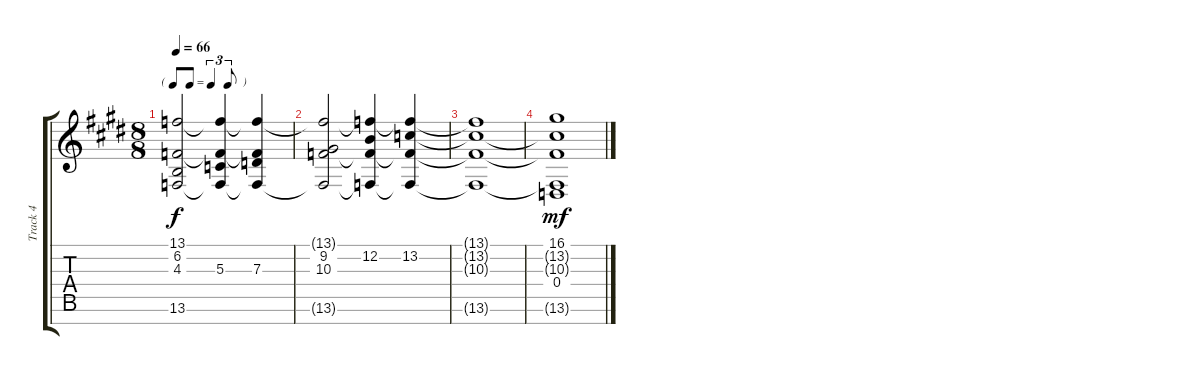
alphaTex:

\track ("Track 4" "Track 4") {instrument pad4choir}
\staff {score tabs}
\tuning (E4 B3 G3 D3 A2 E2 B1) {hide}
\ts (8 8)
\tf triplet8th
\tempo 66
\clef g2
\ks c#minor
(13.1 6.2 4.3 13.6{t}).2{dy f} (13.1{t} 6.2{t} 5.3 13.6{t}).4 (13.1{t} 6.2{t} 7.3 13.6{t}).4 |
(13.1{t} 9.2 10.3 13.6{t}).2 (13.1{t} 12.2 10.3{t} 13.6{t}).4 (13.1{t} 13.2 10.3{t} 13.6{t}).4 |
(13.1{t} 13.2{t} 10.3{t} 13.6{t}).1 |
(16.1 13.2{t} 10.3{t} 0.4 13.6{t}).1{dy mf}
